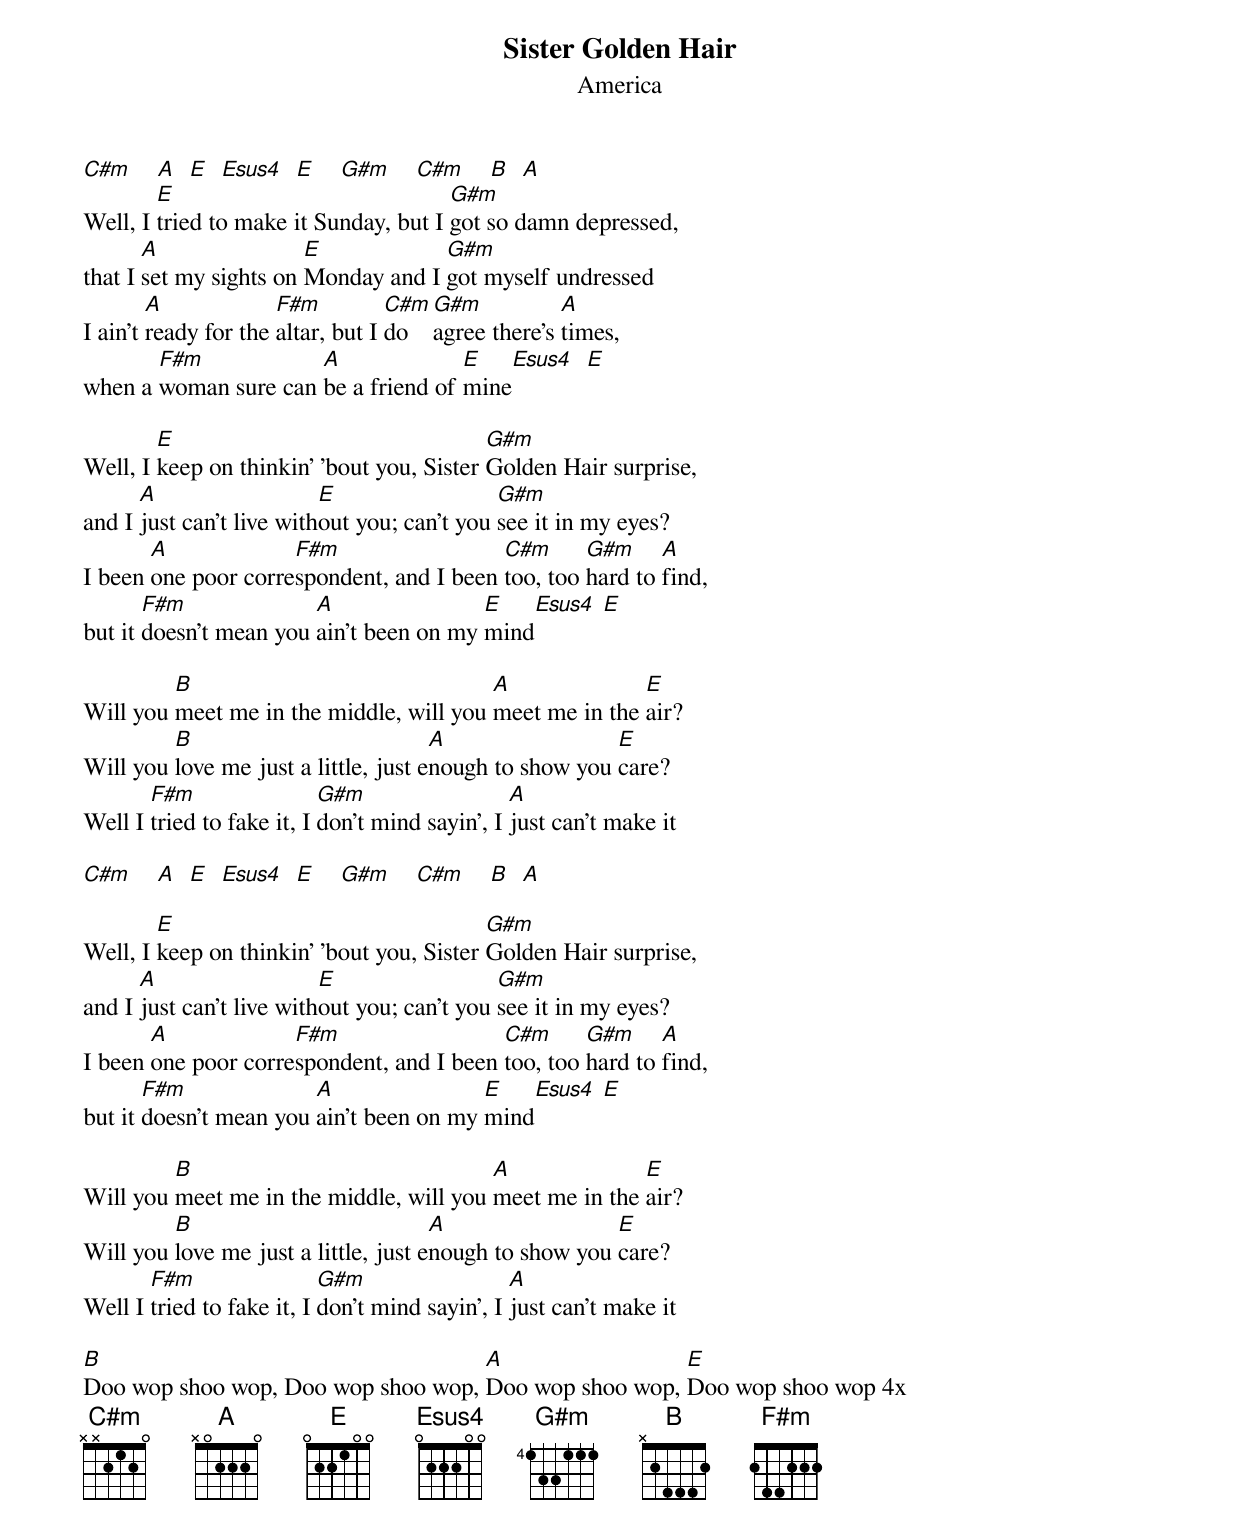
{title: Sister Golden Hair}
{subtitle: America}

[C#m]    [A]  [E]  [Esus4]  [E]    [G#m]    [C#m]    [B]  [A]
Well, I [E]tried to make it Sunday, but I [G#m]got so damn depressed,
that I [A]set my sights on [E]Monday and I [G#m]got myself undressed
I ain't [A]ready for the [F#m]altar, but I [C#m]do [G#m]agree there's [A]times,
when a [F#m]woman sure can [A]be a friend of [E]mine[Esus4]  [E]

Well, I [E]keep on thinkin' 'bout you, Sister [G#m]Golden Hair surprise,
and I [A]just can't live with[E]out you; can't you [G#m]see it in my eyes?
I been [A]one poor corre[F#m]spondent, and I been [C#m]too, too [G#m]hard to [A]find,
but it [F#m]doesn't mean you [A]ain't been on my [E]mind[Esus4] [E]

Will you [B]meet me in the middle, will you [A]meet me in the [E]air?
Will you [B]love me just a little, just e[A]nough to show you [E]care?
Well I [F#m]tried to fake it, I [G#m]don't mind sayin', I [A]just can't make it

[C#m]    [A]  [E]  [Esus4]  [E]    [G#m]    [C#m]    [B]  [A]

Well, I [E]keep on thinkin' 'bout you, Sister [G#m]Golden Hair surprise,
and I [A]just can't live with[E]out you; can't you [G#m]see it in my eyes?
I been [A]one poor corre[F#m]spondent, and I been [C#m]too, too [G#m]hard to [A]find,
but it [F#m]doesn't mean you [A]ain't been on my [E]mind[Esus4] [E]

Will you [B]meet me in the middle, will you [A]meet me in the [E]air?
Will you [B]love me just a little, just e[A]nough to show you [E]care?
Well I [F#m]tried to fake it, I [G#m]don't mind sayin', I [A]just can't make it

[B]Doo wop shoo wop, Doo wop shoo wop, [A]Doo wop shoo wop, [E]Doo wop shoo wop 4x
